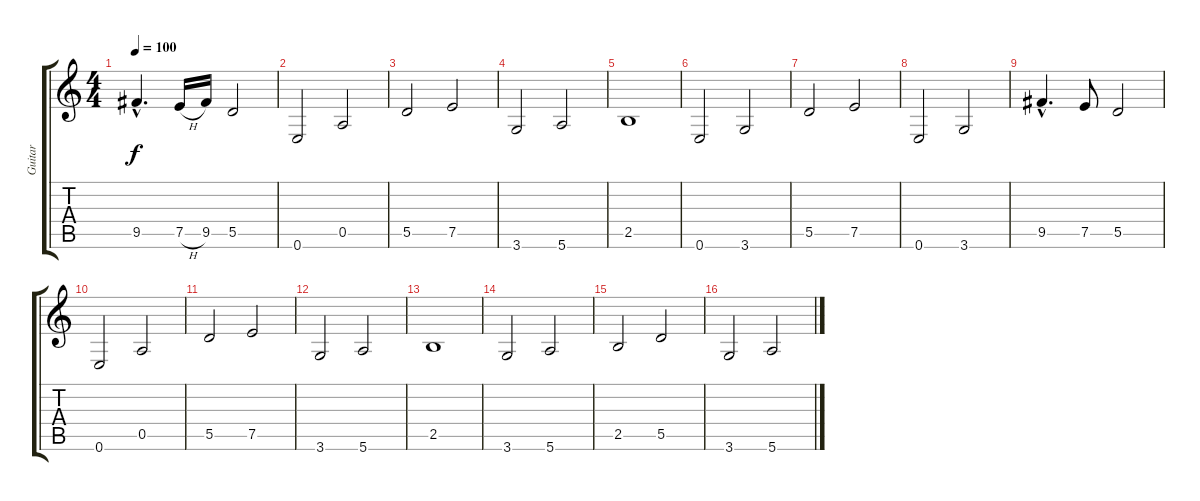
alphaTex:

\track ("Guitar" "Guitar") {instrument distortionguitar}
\staff {score tabs}
\tuning (E4 B3 G3 D3 A2 E2) {hide}
\ts (4 4)
\tempo 100
\clef g2
\ks c
9.5{hac}.4{d dy f} 7.5{h}.16 9.5.16 5.5.2 |
0.6.2 0.5.2 |
5.5.2 7.5.2 |
3.6.2 5.6.2 |
2.5.1 |
0.6.2 3.6.2 |
5.5.2 7.5.2 |
0.6.2 3.6.2 |
9.5{hac}.4{d} 7.5.8 5.5.2 |
0.6.2 0.5.2 |
5.5.2 7.5.2 |
3.6.2 5.6.2 |
2.5.1 |
3.6.2 5.6.2 |
2.5.2 5.5.2 |
3.6.2 5.6.2
